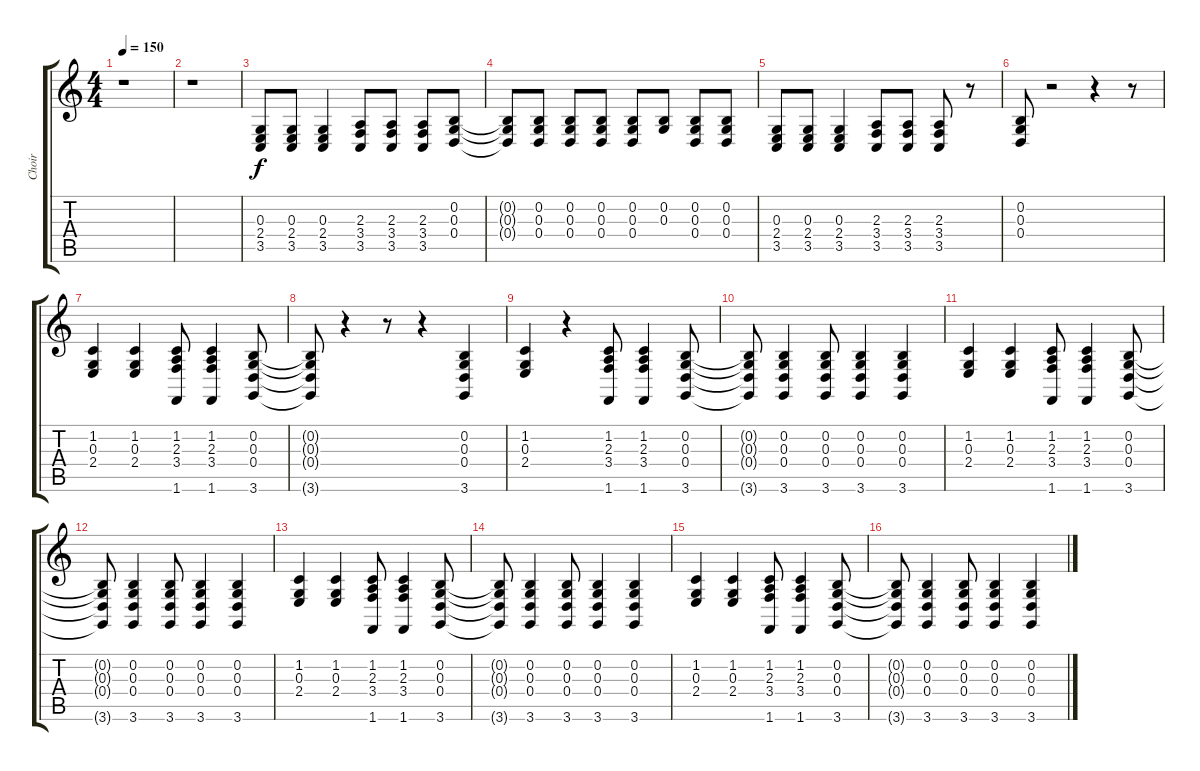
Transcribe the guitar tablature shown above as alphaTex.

\track ("Choir" "Choir") {instrument choiraahs}
\staff {score tabs}
\tuning (E4 B3 G3 D3 A2 E2) {hide}
\ts (4 4)
\tempo 150
\clef g2
\ks c
r.1{dy f instrument choiraahs} |
r.1 |
(0.3 2.4 3.5).8 (0.3 2.4 3.5).8 (0.3 2.4 3.5).4 (2.3 3.4 3.5).8 (2.3 3.4 3.5).8 (2.3 3.4 3.5).8 (0.2 0.3 0.4).8 |
(0.2{t} 0.3{t} 0.4{t}).8 (0.2 0.3 0.4).8 (0.2 0.3 0.4).8 (0.2 0.3 0.4).8 (0.2 0.3 0.4).8 (0.2 0.3).8 (0.2 0.3 0.4).8 (0.2 0.3 0.4).8 |
(0.3 2.4 3.5).8 (0.3 2.4 3.5).8 (0.3 2.4 3.5).4 (2.3 3.4 3.5).8 (2.3 3.4 3.5).8 (2.3 3.4 3.5).8 r.8 |
(0.2 0.3 0.4).8 r.2 r.4 r.8 |
(1.2 0.3 2.4).4 (1.2 0.3 2.4).4 (1.2 2.3 3.4 1.6).8 (1.2 2.3 3.4 1.6).4 (0.2 0.3 0.4 3.6).8 |
(0.2{t} 0.3{t} 0.4{t} 3.6{t}).8 r.4 r.8 r.4 (0.2 0.3 0.4 3.6).4 |
(1.2 0.3 2.4).4 r.4 (1.2 2.3 3.4 1.6).8 (1.2 2.3 3.4 1.6).4 (0.2 0.3 0.4 3.6).8 |
(0.2{t} 0.3{t} 0.4{t} 3.6{t}).8 (0.2 0.3 0.4 3.6).4 (0.2 0.3 0.4 3.6).8 (0.2 0.3 0.4 3.6).4 (0.2 0.3 0.4 3.6).4 |
(1.2 0.3 2.4).4 (1.2 0.3 2.4).4 (1.2 2.3 3.4 1.6).8 (1.2 2.3 3.4 1.6).4 (0.2 0.3 0.4 3.6).8 |
(0.2{t} 0.3{t} 0.4{t} 3.6{t}).8 (0.2 0.3 0.4 3.6).4 (0.2 0.3 0.4 3.6).8 (0.2 0.3 0.4 3.6).4 (0.2 0.3 0.4 3.6).4 |
(1.2 0.3 2.4).4 (1.2 0.3 2.4).4 (1.2 2.3 3.4 1.6).8 (1.2 2.3 3.4 1.6).4 (0.2 0.3 0.4 3.6).8 |
(0.2{t} 0.3{t} 0.4{t} 3.6{t}).8 (0.2 0.3 0.4 3.6).4 (0.2 0.3 0.4 3.6).8 (0.2 0.3 0.4 3.6).4 (0.2 0.3 0.4 3.6).4 |
(1.2 0.3 2.4).4 (1.2 0.3 2.4).4 (1.2 2.3 3.4 1.6).8 (1.2 2.3 3.4 1.6).4 (0.2 0.3 0.4 3.6).8 |
(0.2{t} 0.3{t} 0.4{t} 3.6{t}).8 (0.2 0.3 0.4 3.6).4 (0.2 0.3 0.4 3.6).8 (0.2 0.3 0.4 3.6).4 (0.2 0.3 0.4 3.6).4
